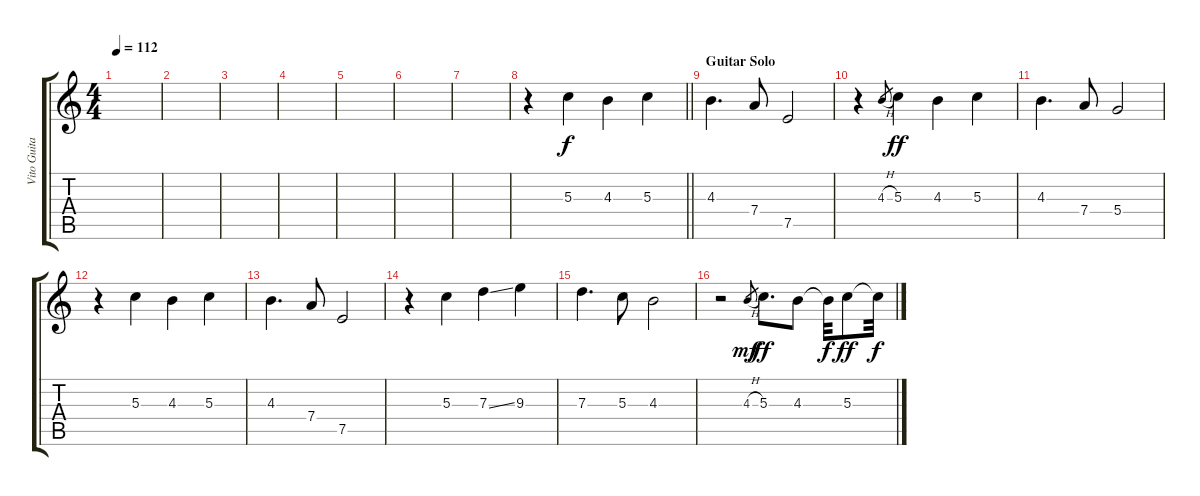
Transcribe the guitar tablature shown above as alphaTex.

\track ("Vito Guitar Solo" "Vito Guita") {instrument acousticguitarsteel}
\staff {score tabs}
\tuning (E4 B3 G3 D3 A2 E2) {hide}
\ts (4 4)
\tempo 112
\clef g2
\ks c
|
|
|
|
|
|
|
\barLineRight lightlight
r.4 5.3.4 4.3.4 5.3.4 |
\section ("" "Guitar Solo")
4.3.4{d} 7.4.8 7.5.2 |
r.4 4.3{h}.8{gr dy f} 5.3.4{dy ff} 4.3.4 5.3.4 |
4.3.4{d} 7.4.8 5.4.2 |
r.4 5.3.4 4.3.4 5.3.4 |
4.3.4{d} 7.4.8 7.5.2 |
r.4 5.3.4 7.3{ss}.4 9.3.4 |
7.3.4{d} 5.3.8 4.3.2 |
r.2 4.3{h}.8{gr dy mf} 5.3.8{d dy ff} 4.3.8 4.3{t}.32{dy f} 5.3.8{dy ff} 5.3{t}.32{dy f}
